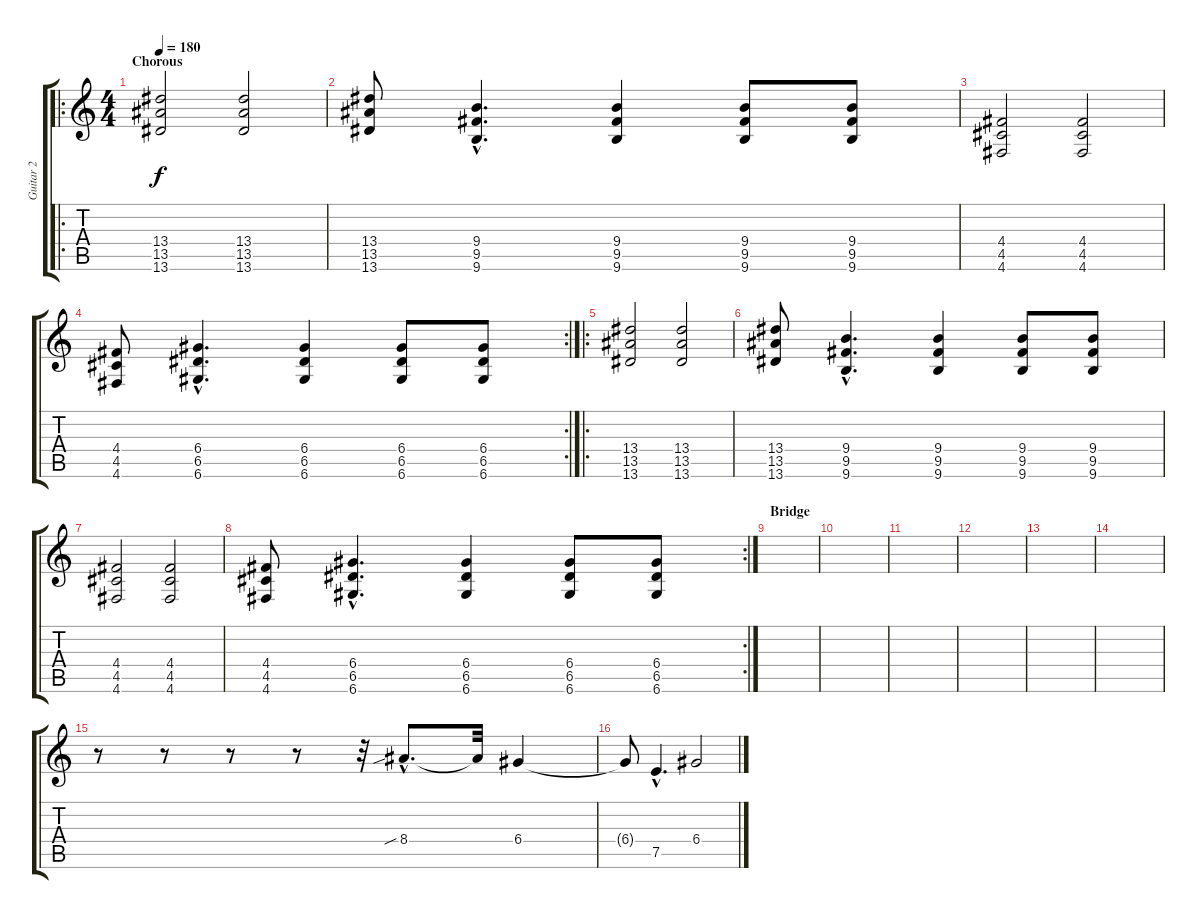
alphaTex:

\track ("Guitar 2" "Guitar 2") {instrument distortionguitar}
\staff {score tabs}
\tuning (E4 B3 G3 D3 A2 D2) {hide}
\ro
\ts (4 4)
\section ("" "Chorous")
\tempo 180
\clef g2
\ks c
(13.4 13.5 13.6).2{dy f} (13.4 13.5 13.6).2 |
(13.4 13.5 13.6).8 (9.4{hac} 9.5{hac} 9.6{hac}).4{d} (9.4 9.5 9.6).4 (9.4 9.5 9.6).8 (9.4 9.5 9.6).8 |
(4.4 4.5 4.6).2 (4.4 4.5 4.6).2 |
\rc 2
(4.4 4.5 4.6).8 (6.4{hac} 6.5{hac} 6.6{hac}).4{d} (6.4 6.5 6.6).4 (6.4 6.5 6.6).8 (6.4 6.5 6.6).8 |
\ro
(13.4 13.5 13.6).2 (13.4 13.5 13.6).2 |
(13.4 13.5 13.6).8 (9.4{hac} 9.5{hac} 9.6{hac}).4{d} (9.4 9.5 9.6).4 (9.4 9.5 9.6).8 (9.4 9.5 9.6).8 |
(4.4 4.5 4.6).2 (4.4 4.5 4.6).2 |
\rc 2
(4.4 4.5 4.6).8 (6.4{hac} 6.5{hac} 6.6{hac}).4{d} (6.4 6.5 6.6).4 (6.4 6.5 6.6).8 (6.4 6.5 6.6).8 |
\section ("" "Bridge")
|
|
|
|
|
|
r.8 r.8 r.8 r.8 r.32 8.4{sib hac}.8{d} 8.4{t}.32 6.4.4 |
6.4{t}.8 7.5{hac}.4{d} 6.4.2
